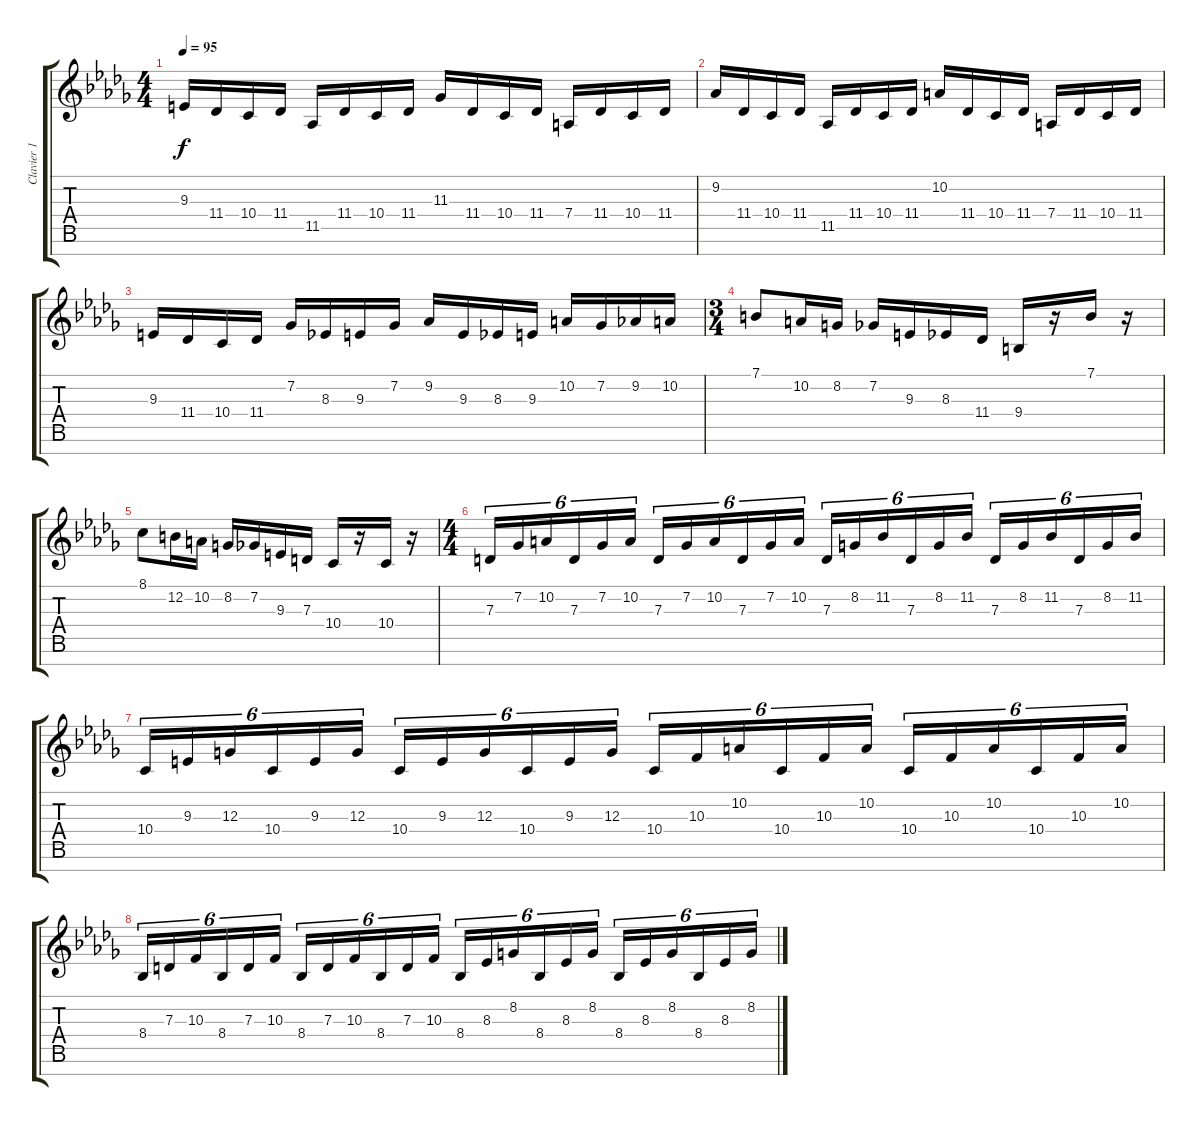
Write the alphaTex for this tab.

\track ("Clavier 1" "Clavier 1") {instrument churchorgan}
\staff {score tabs}
\tuning (E4 B3 G3 D3 A2 E2 B1) {hide}
\ts (4 4)
\tempo 95
\clef g2
\ks db
9.3.16{dy f} 11.4.16 10.4.16 11.4.16 11.5.16 11.4.16 10.4.16 11.4.16 11.3.16 11.4.16 10.4.16 11.4.16 7.4.16 11.4.16 10.4.16 11.4.16 |
9.2.16 11.4.16 10.4.16 11.4.16 11.5.16 11.4.16 10.4.16 11.4.16 10.2.16 11.4.16 10.4.16 11.4.16 7.4.16 11.4.16 10.4.16 11.4.16 |
9.3.16 11.4.16 10.4.16 11.4.16 7.2.16 8.3.16 9.3.16 7.2.16 9.2.16 9.3.16 8.3.16 9.3.16 10.2.16 7.2.16 9.2.16 10.2.16 |
\ts (3 4)
7.1.8 10.2.16 8.2.16 7.2.16 9.3.16 8.3.16 11.4.16 9.4.16 r.16 7.1.16 r.16 |
8.1.8 12.2.16 10.2.16 8.2.16 7.2.16 9.3.16 7.3.16 10.4.16 r.16 10.4.16 r.16 |
\ts (4 4)
7.3.16{tu (6 4)} 7.2.16{tu (6 4)} 10.2.16{tu (6 4)} 7.3.16{tu (6 4)} 7.2.16{tu (6 4)} 10.2.16{tu (6 4)} 7.3.16{tu (6 4)} 7.2.16{tu (6 4)} 10.2.16{tu (6 4)} 7.3.16{tu (6 4)} 7.2.16{tu (6 4)} 10.2.16{tu (6 4)} 7.3.16{tu (6 4)} 8.2.16{tu (6 4)} 11.2.16{tu (6 4)} 7.3.16{tu (6 4)} 8.2.16{tu (6 4)} 11.2.16{tu (6 4)} 7.3.16{tu (6 4)} 8.2.16{tu (6 4)} 11.2.16{tu (6 4)} 7.3.16{tu (6 4)} 8.2.16{tu (6 4)} 11.2.16{tu (6 4)} |
10.4.16{tu (6 4)} 9.3.16{tu (6 4)} 12.3.16{tu (6 4)} 10.4.16{tu (6 4)} 9.3.16{tu (6 4)} 12.3.16{tu (6 4)} 10.4.16{tu (6 4)} 9.3.16{tu (6 4)} 12.3.16{tu (6 4)} 10.4.16{tu (6 4)} 9.3.16{tu (6 4)} 12.3.16{tu (6 4)} 10.4.16{tu (6 4)} 10.3.16{tu (6 4)} 10.2.16{tu (6 4)} 10.4.16{tu (6 4)} 10.3.16{tu (6 4)} 10.2.16{tu (6 4)} 10.4.16{tu (6 4)} 10.3.16{tu (6 4)} 10.2.16{tu (6 4)} 10.4.16{tu (6 4)} 10.3.16{tu (6 4)} 10.2.16{tu (6 4)} |
8.4.16{tu (6 4)} 7.3.16{tu (6 4)} 10.3.16{tu (6 4)} 8.4.16{tu (6 4)} 7.3.16{tu (6 4)} 10.3.16{tu (6 4)} 8.4.16{tu (6 4)} 7.3.16{tu (6 4)} 10.3.16{tu (6 4)} 8.4.16{tu (6 4)} 7.3.16{tu (6 4)} 10.3.16{tu (6 4)} 8.4.16{tu (6 4)} 8.3.16{tu (6 4)} 8.2.16{tu (6 4)} 8.4.16{tu (6 4)} 8.3.16{tu (6 4)} 8.2.16{tu (6 4)} 8.4.16{tu (6 4)} 8.3.16{tu (6 4)} 8.2.16{tu (6 4)} 8.4.16{tu (6 4)} 8.3.16{tu (6 4)} 8.2.16{tu (6 4)}
